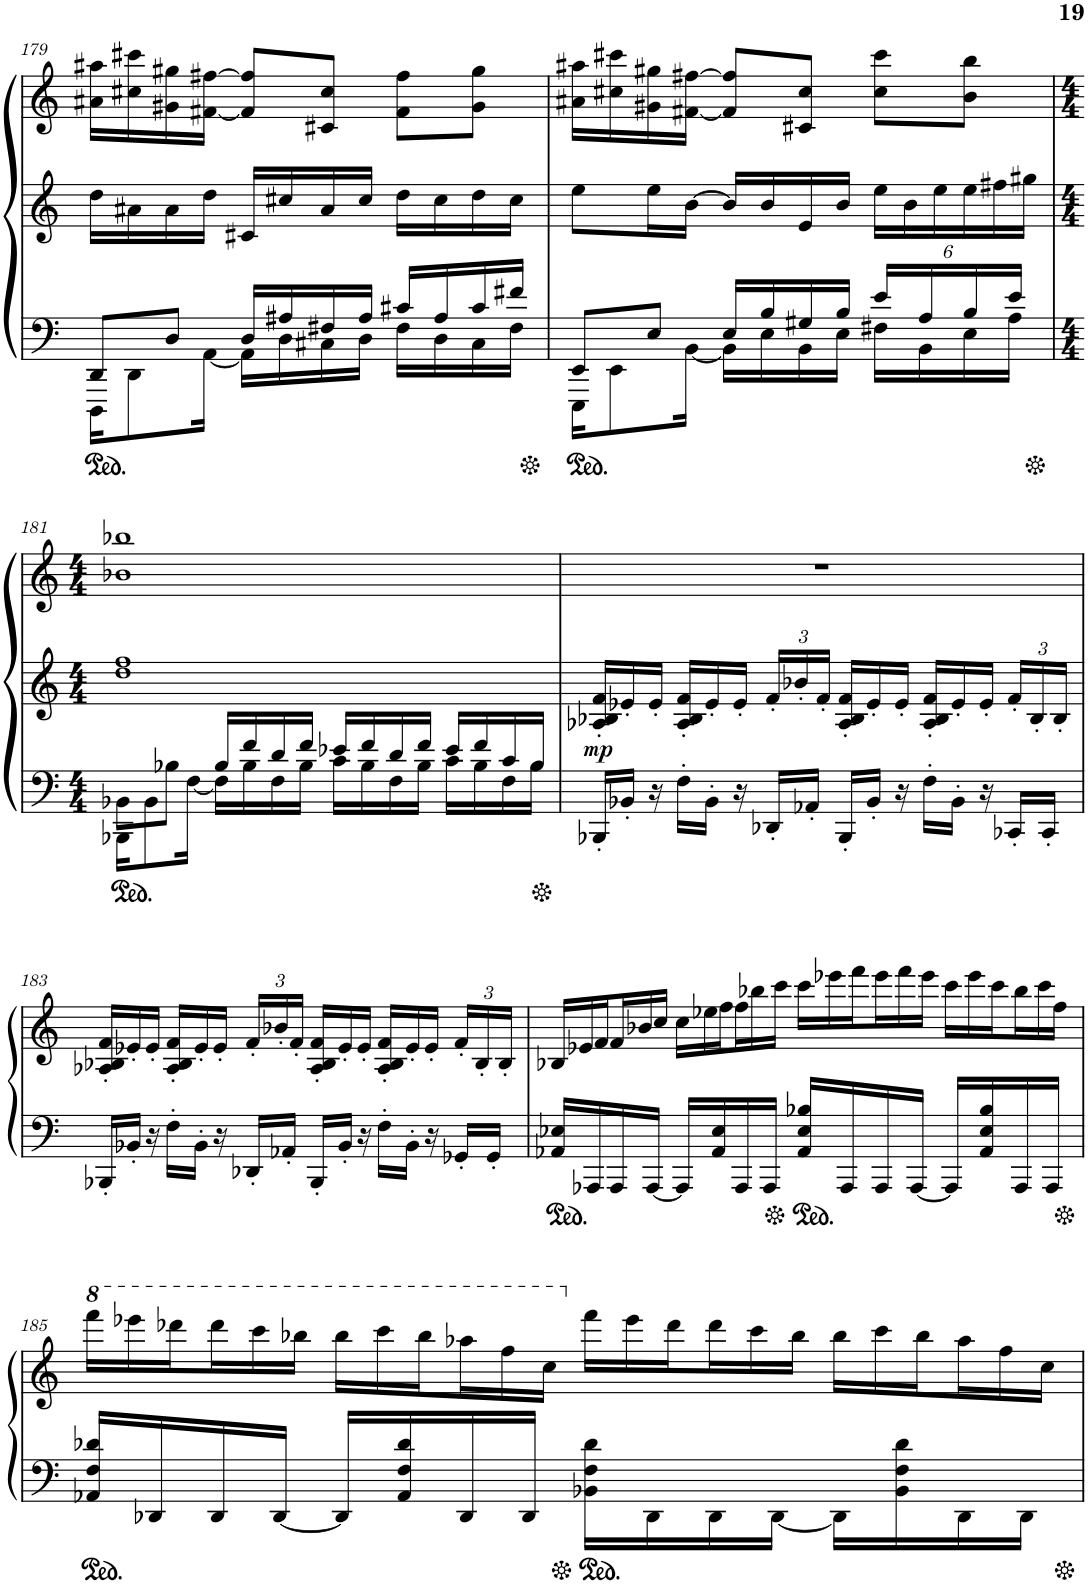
**kern	**kern	**kern	**dynam
*part1	*part1	*part1	*part1
*staff3	*staff2	*staff1	*staff1/2/3
*I"Piano	*	*	*
*I'Pno.	*	*	*
!!LO:PB:g=z
*clefF4	*clefG2	*clefG2	*
*k[]	*k[]	*k[]	*
*M3/4	*M3/4	*M3/4	*
=179	=179	=179	=179
*^	*	*	*
8DD/L	16DDD\KL	16dd\LL	16a#X\ 16aa#X\LL	.
.	8DD\	16a#X\	16cc#X\ 16ccc#X\	.
8D/J	.	16a#\	16g#X\ 16gg#X\	.
.	[16AA\Jk	16dd\JJ	[16f#X\ [16ff#X\JJ	.
16D/LL	16AA\LL]	16c#X/LL	8f#/] 8ff#/]L	.
16A#X/	16D\	16cc#X/	.	.
16F#X/	16C#X\	16a#/	8c#X/ 8cc#/J	.
16A#/JJ	16D\JJ	16cc#/JJ	.	.
16c#X/LL	16F#\LL	16dd\LL	8f#\ 8ff#\L	.
16A#/	16D\	16cc#\	.	.
16c#/	16C#\	16dd\	8g#\ 8gg#\J	.
16f#X/JJ	16F#\JJ	16cc#\JJ	.	.
=180	=180	=180	=180	=180
8EE/L	16EEE\KL	8ee\L	16a#X\ 16aa#X\LL	.
.	8EE\	.	16cc#X\ 16ccc#X\	.
8E/J	.	16ee\L	16g#X\ 16gg#X\	.
.	[16BB\Jk	[16b\JJ	[16f#X\ [16ff#X\JJ	.
16E/LL	16BB\LL]	16b/LL]	8f#/] 8ff#/]L	.
16B/	16E\	16b/	.	.
16G#X/	16BB\	16e/	8c#X/ 8cc#/J	.
16B/JJ	16E\JJ	16b/JJ	.	.
*	*	*Xbrackettup	*	*
16e/LL	16F#X\LL	24ee\LL	8cc#\ 8ccc#\L	.
.	.	24b\	.	.
16A/	16BB\	.	.	.
.	.	24ee\	.	.
16B/	16E\	24ee\	8b\ 8bb\J	.
.	.	24ff#X\	.	.
16e/JJ	16A\JJ	.	.	.
.	.	24gg#X\JJ	.	.
!!LO:LB:g=z
=181	=181	=181	=181	=181
*M4/4	*	*M4/4	*M4/4	*
8BB-X\L	16BBB-X\KL	1dd 1ff	1b-X 1bb-X	.
.	8BB-\	.	.	.
8B-X\J	.	.	.	.
.	[16F\Jk	.	.	.
16B-/LL	16F\LL]	.	.	.
16f/	16B-\	.	.	.
16d/	16F\	.	.	.
16f/JJ	16B-\JJ	.	.	.
16e-X/LL	16c\LL	.	.	.
16f/	16B-\	.	.	.
16d/	16F\	.	.	.
16f/JJ	16B-\JJ	.	.	.
16e-/LL	16c\LL	.	.	.
16f/	16B-\	.	.	.
16c/	16F\	.	.	.
16B-/JJ	16B-\JJ	.	.	.
=182	=182	=182	=182	=182
!	!	!	!	!LO:DY:b=2
*v	*v	*	*	*
16BBB-X'/LL	16A-X/' 16B-X/' 16f/'LL	1r	mp
16BB-X'/JJ	16e-X'/	.	.
16r	16e-'/JJ	.	.
16F'\LL	16A-/' 16B-/' 16f/'LL	.	.
16BB-'\JJ	16e-'/	.	.
16r	16e-'/JJ	.	.
16DD-X'/LL	24f'/LL	.	.
.	24b-X'/	.	.
16AA-X'/JJ	.	.	.
.	24f'/JJ	.	.
16BBB-'/LL	16A-/' 16B-/' 16f/'LL	.	.
16BB-'/JJ	16e-'/	.	.
16r	16e-'/JJ	.	.
16F'\LL	16A-/' 16B-/' 16f/'LL	.	.
16BB-'\JJ	16e-'/	.	.
16r	16e-'/JJ	.	.
16CC-X'/LL	24f'/LL	.	.
.	24B-'/	.	.
16CC-'/JJ	.	.	.
.	24B-'/JJ	.	.
!!LO:LB:g=z
=183	=183	=183	=183
16BBB-X'/LL	16A-X/' 16B-X/' 16f/'LL	1r	.
16BB-X'/JJ	16e-X'/	.	.
16r	16e-'/JJ	.	.
16F'\LL	16A-/' 16B-/' 16f/'LL	.	.
16BB-'\JJ	16e-'/	.	.
16r	16e-'/JJ	.	.
16DD-X'/LL	24f'/LL	.	.
.	24b-X'/	.	.
16AA-X'/JJ	.	.	.
.	24f'/JJ	.	.
16BBB-'/LL	16A-/' 16B-/' 16f/'LL	.	.
16BB-'/JJ	16e-'/	.	.
16r	16e-'/JJ	.	.
16F'\LL	16A-/' 16B-/' 16f/'LL	.	.
16BB-'\JJ	16e-'/	.	.
16r	16e-'/JJ	.	.
16GG-X'/LL	24f'/LL	.	.
.	24B-'/	.	.
16GG-'/JJ	.	.	.
.	24B-'/JJ	.	.
=184	=184	=184	=184
16AA-X/ 16E-X/LL	24B-X/LL	1r	.
.	24e-X/	.	.
16AAA-X/	.	.	.
.	24f/	.	.
16AAA-/	24f/	.	.
.	24b-X/	.	.
[16AAA-/JJ	.	.	.
.	24cc/JJ	.	.
16AAA-/LL]	24cc\LL	.	.
.	24ee-X\	.	.
16AA-/ 16E-/	.	.	.
.	24ff\	.	.
16AAA-/	24ff\	.	.
.	24bb-X\	.	.
16AAA-/JJ	.	.	.
.	24ccc\JJ	.	.
16AA-/ 16E-/ 16B-X/LL	24ccc\LL	.	.
.	24eee-X\	.	.
16AAA-/	.	.	.
.	24fff\	.	.
16AAA-/	24eee-\	.	.
.	24fff\	.	.
[16AAA-/JJ	.	.	.
.	24eee-\JJ	.	.
16AAA-/LL]	24ccc\LL	.	.
.	24eee-\	.	.
16AA-/ 16E-/ 16B-/	.	.	.
.	24ccc\	.	.
16AAA-/	24bb-\	.	.
.	24ccc\	.	.
16AAA-/JJ	.	.	.
.	24ff\JJ	.	.
!!LO:LB:g=z
=185	=185	=185	=185
*	*8va	*	*
16AA-X/ 16F/ 16d-X/LL	24ffff\LL	1r	.
.	24eeee-X\	.	.
16DD-X/	.	.	.
.	24dddd-X\	.	.
16DD-/	24dddd-\	.	.
.	24cccc\	.	.
[<16DD-/JJ	.	.	.
.	24bbb-X\JJ	.	.
16DD-/LL]	24bbb-\LL	.	.
.	24cccc\	.	.
16AA-/ 16F/ 16d-/	.	.	.
.	24bbb-\	.	.
16DD-/	24aaa-X\	.	.
.	24fff\	.	.
16DD-/JJ	.	.	.
.	24ccc\JJ	.	.
*	*X8va	*	*
16BB-X\ 16F\ 16d-\LL	24fff\LL	.	.
.	24eee-\	.	.
16DD-\	.	.	.
.	24ddd-\	.	.
16DD-\	24ddd-\	.	.
.	24ccc\	.	.
[<16DD-\JJ	.	.	.
.	24bb-\JJ	.	.
16DD-\LL]	24bb-\LL	.	.
.	24ccc\	.	.
16BB-\ 16F\ 16d-\	.	.	.
.	24bb-\	.	.
16DD-\	24aa-\	.	.
.	24ff\	.	.
16DD-\JJ	.	.	.
.	24cc\JJ	.	.
=	=	=	=
*-	*-	*-	*-
